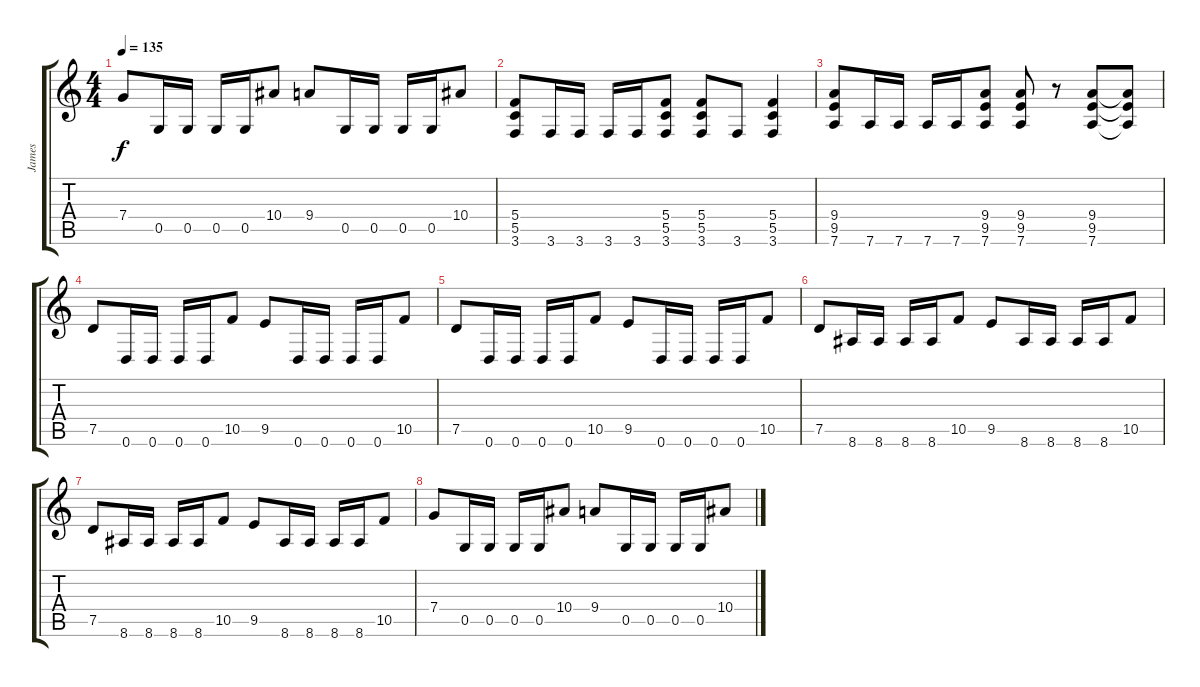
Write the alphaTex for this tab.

\track ("James" "James") {instrument distortionguitar}
\staff {score tabs}
\tuning (D4 A3 F3 C3 G2 D2) {hide}
\ts (4 4)
\tempo 135
\clef g2
\ks c
7.4.8{dy f} 0.5.16 0.5.16 0.5.16 0.5.16 10.4.8 9.4.8 0.5.16 0.5.16 0.5.16 0.5.16 10.4.8 |
(5.4 5.5 3.6).8 3.6.16 3.6.16 3.6.16 3.6.16 (5.4 5.5 3.6).8 (5.4 5.5 3.6).8 3.6.8 (5.4 5.5 3.6).4 |
(9.4 9.5 7.6).8 7.6.16 7.6.16 7.6.16 7.6.16 (9.4 9.5 7.6).8 (9.4 9.5 7.6).8 r.8 (9.4 9.5 7.6).8 (9.4{t} 9.5{t} 7.6{t}).8 |
7.5.8{volume 0} 0.6.16 0.6.16 0.6.16 0.6.16 10.5.8 9.5.8 0.6.16 0.6.16 0.6.16 0.6.16 10.5.8 |
7.5.8 0.6.16 0.6.16 0.6.16 0.6.16 10.5.8 9.5.8 0.6.16 0.6.16 0.6.16 0.6.16 10.5.8 |
7.5.8 8.6.16 8.6.16 8.6.16 8.6.16 10.5.8 9.5.8 8.6.16 8.6.16 8.6.16 8.6.16 10.5.8 |
7.5.8 8.6.16 8.6.16 8.6.16 8.6.16 10.5.8 9.5.8 8.6.16 8.6.16 8.6.16 8.6.16 10.5.8 |
7.4.8 0.5.16 0.5.16 0.5.16 0.5.16 10.4.8 9.4.8 0.5.16 0.5.16 0.5.16 0.5.16 10.4.8
